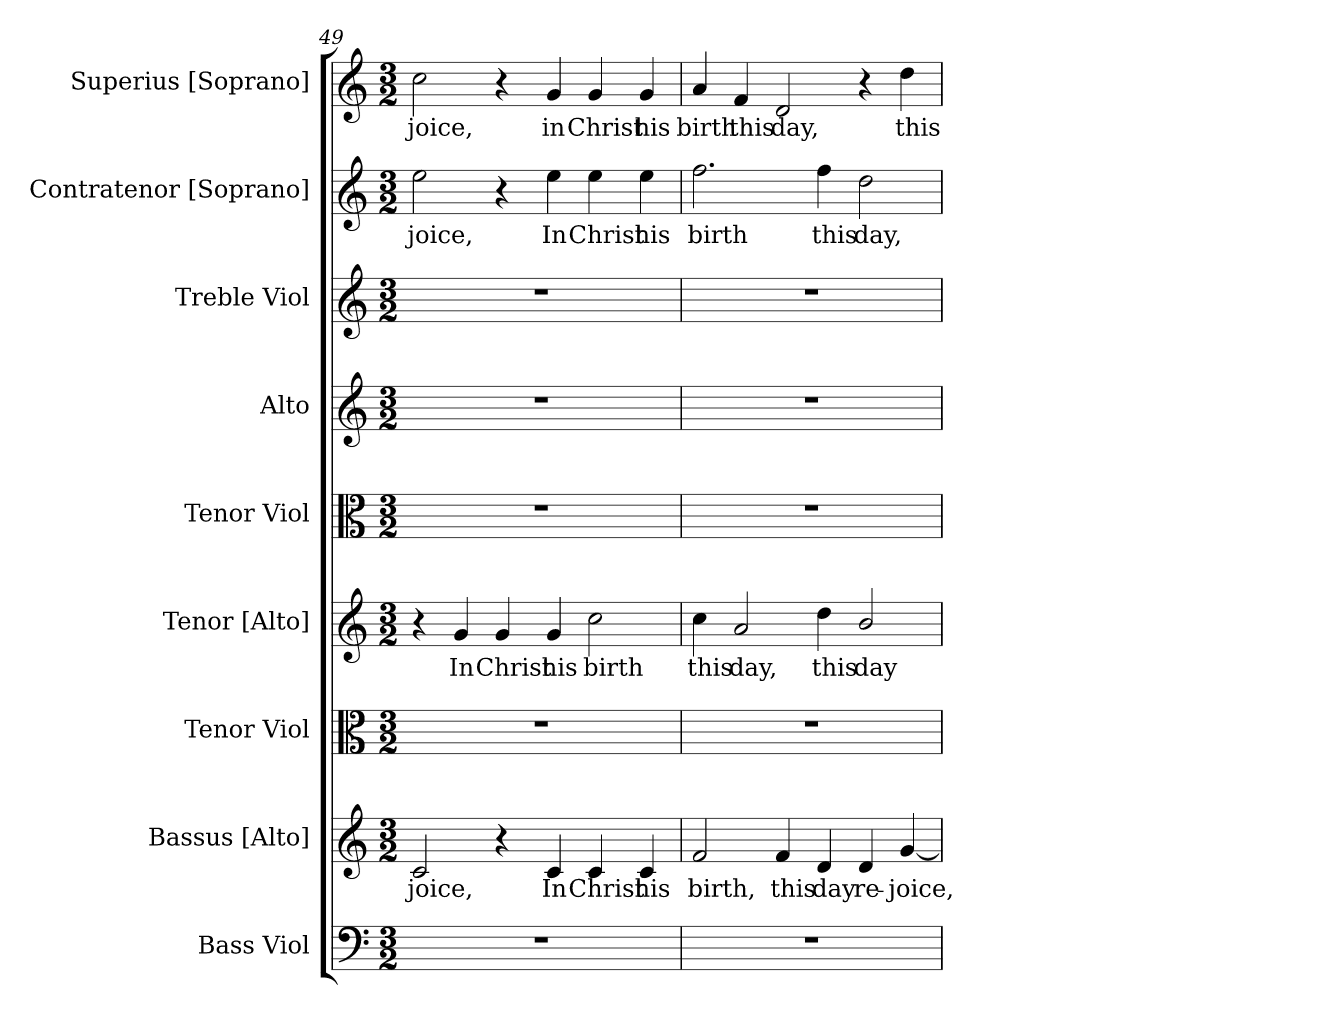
**kern	**kern	**text	**kern	**kern	**text	**kern	**kern	**kern	**kern	**text	**kern	**text
*part9	*part8	*part8	*part7	*part6	*part6	*part5	*part4	*part3	*part2	*part2	*part1	*part1
*staff9	*staff8	*staff8	*staff7	*staff6	*staff6	*staff5	*staff4	*staff3	*staff2	*staff2	*staff1	*staff1
*I"Bass Viol	*I"Bassus [Alto]	*	*I"Tenor Viol	*I"Tenor [Alto]	*	*I"Tenor Viol	*I"Alto	*I"Treble Viol	*I"Contratenor [Soprano]	*	*I"Superius [Soprano]	*
*I'B.V.	*I'Alto	*	*I'T.V.	*I'Alto	*	*I'T.V.	*I'A.	*I'Tr. V.	*I'Soprano	*	*I'Soprano	*
*clefF4	*clefG2	*	*clefC3	*clefG2	*	*clefC3	*clefG2	*clefG2	*clefG2	*	*clefG2	*
*k[]	*k[]	*	*k[]	*k[]	*	*k[]	*k[]	*k[]	*k[]	*	*k[]	*
*C:	*C:	*	*C:	*C:	*	*C:	*C:	*C:	*C:	*	*C:	*
*M3/2	*M3/2	*	*M3/2	*M3/2	*	*M3/2	*M3/2	*M3/2	*M3/2	*	*M3/2	*
=49	=49	=49	=49	=49	=49	=49	=49	=49	=49	=49	=49	=49
!LO:N:vis=1	!	!	!	!	!	!	!	!	!	!	!	!
!	!	!LO:LY:b:color=#000000	!LO:N:vis=1	!	!	!LO:N:vis=1	!LO:N:vis=1	!LO:N:vis=1	!	!	!	!
!	!	!	!	!	!	!	!	!	!	!LO:LY:b:color=#000000	!	!
!	!	!	!	!	!	!	!	!	!	!	!	!LO:LY:b:color=#000000
1.r	2ci/	-joice,	1.r	4r	.	1.r	1.r	1.r	2eei\	-joice,	2cci\	-joice,
!	!	!	!	!	!LO:LY:b:color=#000000	!	!	!	!	!	!	!
.	.	.	.	4gi/	In	.	.	.	.	.	.	.
!	!	!	!	!	!LO:LY:b:color=#000000	!	!	!	!	!	!	!
.	4r	.	.	4gi/	Christ	.	.	.	4r	.	4r	.
!	!	!LO:LY:b:color=#000000	!	!	!	!	!	!	!	!	!	!
!	!	!	!	!	!LO:LY:b:color=#000000	!	!	!	!	!	!	!
!	!	!	!	!	!	!	!	!	!	!LO:LY:b:color=#000000	!	!
!	!	!	!	!	!	!	!	!	!	!	!	!LO:LY:b:color=#000000
.	4ci/	In	.	4gi/	his	.	.	.	4eei\	In	4gi/	in
!	!	!LO:LY:b:color=#000000	!	!	!	!	!	!	!	!	!	!
!	!	!	!	!	!LO:LY:b:color=#000000	!	!	!	!	!	!	!
!	!	!	!	!	!	!	!	!	!	!LO:LY:b:color=#000000	!	!
!	!	!	!	!	!	!	!	!	!	!	!	!LO:LY:b:color=#000000
.	4ci/	Christ	.	2cci\	birth	.	.	.	4eei\	Christ	4gi/	Christ
!	!	!LO:LY:b:color=#000000	!	!	!	!	!	!	!	!	!	!
!	!	!	!	!	!	!	!	!	!	!LO:LY:b:color=#000000	!	!
!	!	!	!	!	!	!	!	!	!	!	!	!LO:LY:b:color=#000000
.	4ci/	his	.	.	.	.	.	.	4eei\	his	4gi/	his
!!LO:LB:g=z
=50	=50	=50	=50	=50	=50	=50	=50	=50	=50	=50	=50	=50
!LO:N:vis=1	!	!	!	!	!	!	!	!	!	!	!	!
!	!	!LO:LY:b:color=#000000	!LO:N:vis=1	!	!	!	!	!	!	!	!	!
!	!	!	!	!	!LO:LY:b:color=#000000	!LO:N:vis=1	!LO:N:vis=1	!LO:N:vis=1	!	!	!	!
!	!	!	!	!	!	!	!	!	!	!LO:LY:b:color=#000000	!	!
!	!	!	!	!	!	!	!	!	!	!	!	!LO:LY:b:color=#000000
1.r	2fi/	birth,	1.r	4cci\	this	1.r	1.r	1.r	2.ffi\	birth	4ai/	birth
!	!	!	!	!	!LO:LY:b:color=#000000	!	!	!	!	!	!	!
!	!	!	!	!	!	!	!	!	!	!	!	!LO:LY:b:color=#000000
.	.	.	.	2ai/	day,	.	.	.	.	.	4fi/	this
!	!	!LO:LY:b:color=#000000	!	!	!	!	!	!	!	!	!	!
!	!	!	!	!	!	!	!	!	!	!	!	!LO:LY:b:color=#000000
.	4fi/	this	.	.	.	.	.	.	.	.	2di/	day,
!	!	!LO:LY:b:color=#000000	!	!	!	!	!	!	!	!	!	!
!	!	!	!	!	!LO:LY:b:color=#000000	!	!	!	!	!	!	!
!	!	!	!	!	!	!	!	!	!	!LO:LY:b:color=#000000	!	!
.	4di/	day	.	4ddi\	this	.	.	.	4ffi\	this	.	.
!	!	!LO:LY:b:color=#000000	!	!	!	!	!	!	!	!	!	!
!	!	!	!	!	!LO:LY:b:color=#000000	!	!	!	!	!	!	!
!	!	!	!	!	!	!	!	!	!	!LO:LY:b:color=#000000	!	!
.	4di/	re-	.	2bi/	day	.	.	.	2ddi\	day,	4r	.
!	!	!LO:LY:b:color=#000000	!	!	!	!	!	!	!	!	!	!
!	!	!	!	!	!	!	!	!	!	!	!	!LO:LY:b:color=#000000
.	[4gi/	-joice,	.	.	.	.	.	.	.	.	4ddi\	this
=	=	=	=	=	=	=	=	=	=	=	=	=
*-	*-	*-	*-	*-	*-	*-	*-	*-	*-	*-	*-	*-
